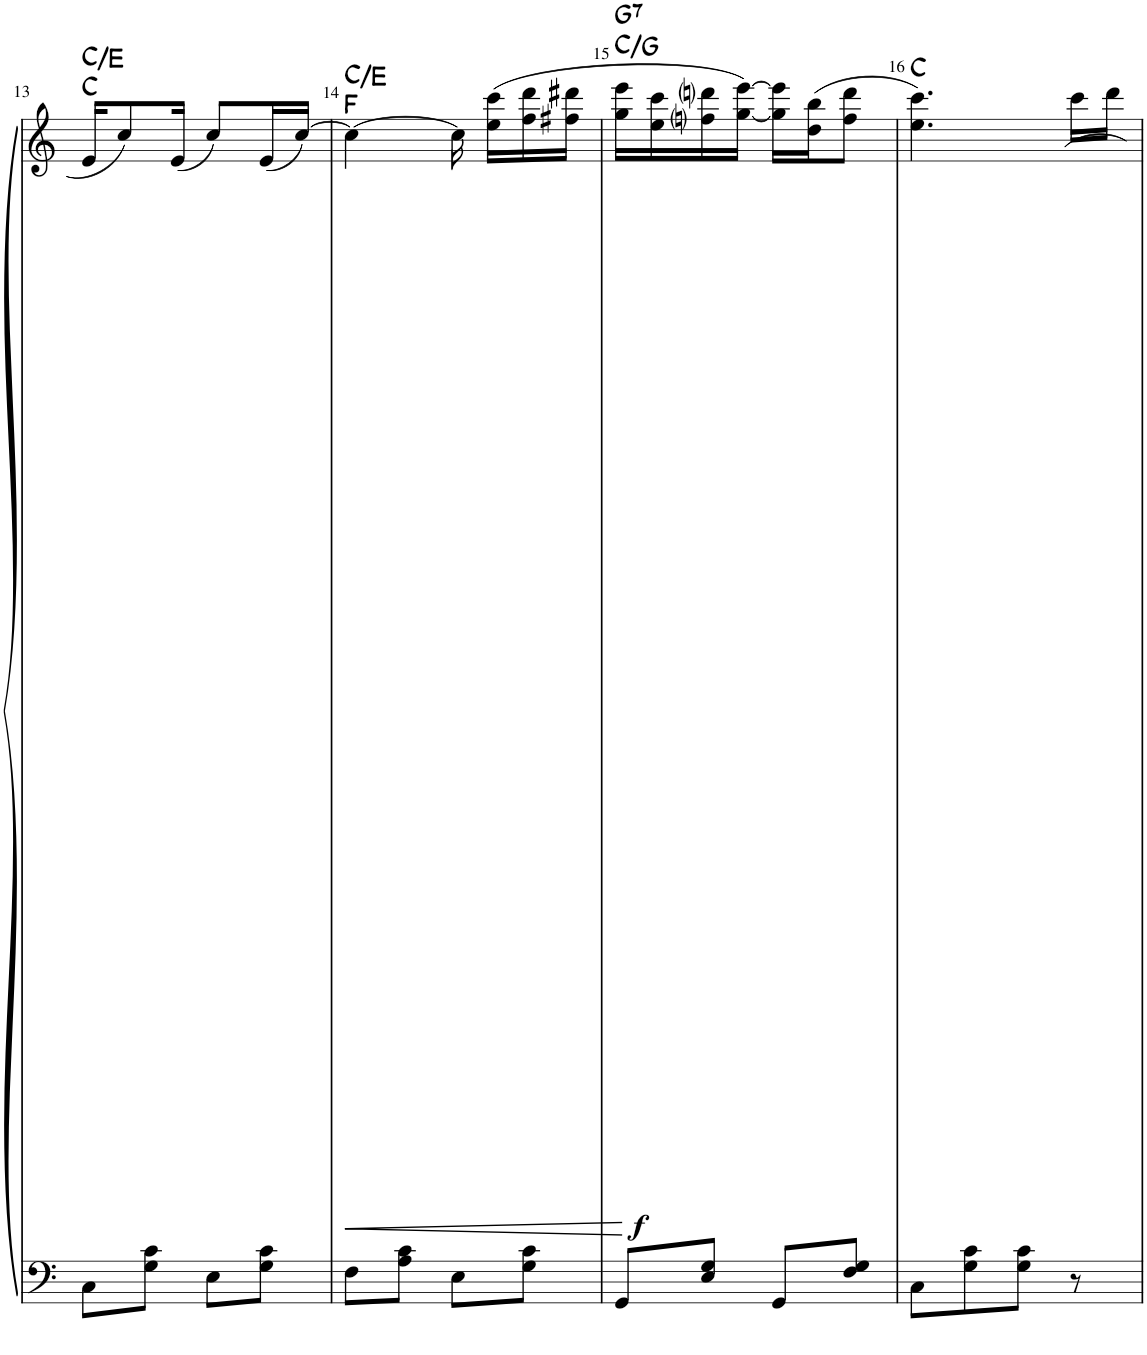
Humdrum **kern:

**kern	**kern	**dynam	**harte
*part2	*part1	*part1	*part1
*staff2	*staff1	*staff1	*
*I"Piano	*I"Piano	*	*
*I'Pno	*I'Pno	*	*
!!LO:PB:g=z
*clefF4	*clefG2	*	*
*k[]	*k[]	*	*
*M2/4	*M2/4	*	*
=13	=13	=13	=13
8C\L	16e/KL	.	C:maj C:maj/3
.	8cc/	.	.
8G\ 8c\J	.	.	.
.	(16e/Jk	.	.
8E\L	8cc/L)	.	.
8G\ 8c\J	(16e/L	.	.
.	[16cc/JJ)	.	.
=14	=14	=14	=14
!	!	!LO:HP:b	!
8F\L	4cc\_	<	F:maj C:maj/3
8A\ 8c\J	.	.	.
8E\L	16cc\]	.	.
.	(16ee\ 16ccc\LL	.	.
8G\ 8c\J	16ff\ 16ddd\	.	.
.	16ff#X\ 16ddd#X\JJ	.	.
.	.	[	.
=15	=15	=15	=15
!	!	!LO:DY:b	!LO:H:n=2:kt=7
8GG/L	16gg\ 16eee\LL	f	C:maj/5 G:7
.	16ee\ 16ccc\	.	.
8E/ 8G/J	16ffni\ 16dddni\	.	.
.	[16gg\ [16eee\JJ)	.	.
8GG/L	16gg\] 16eee\]LL	.	.
.	(16dd\ 16bb\J	.	.
8F/ 8G/J	8ff\ 8ddd\J	.	.
=16	=16	=16	=16
8C\L	4.ee\ 4.ccc\)	.	C:maj
8G\ 8c\	.	.	.
8G\ 8c\J	.	.	.
8r	16ccc\LL	.	.
.	16ddd\JJ	.	.
=	=	=	=
*-	*-	*-	*-
